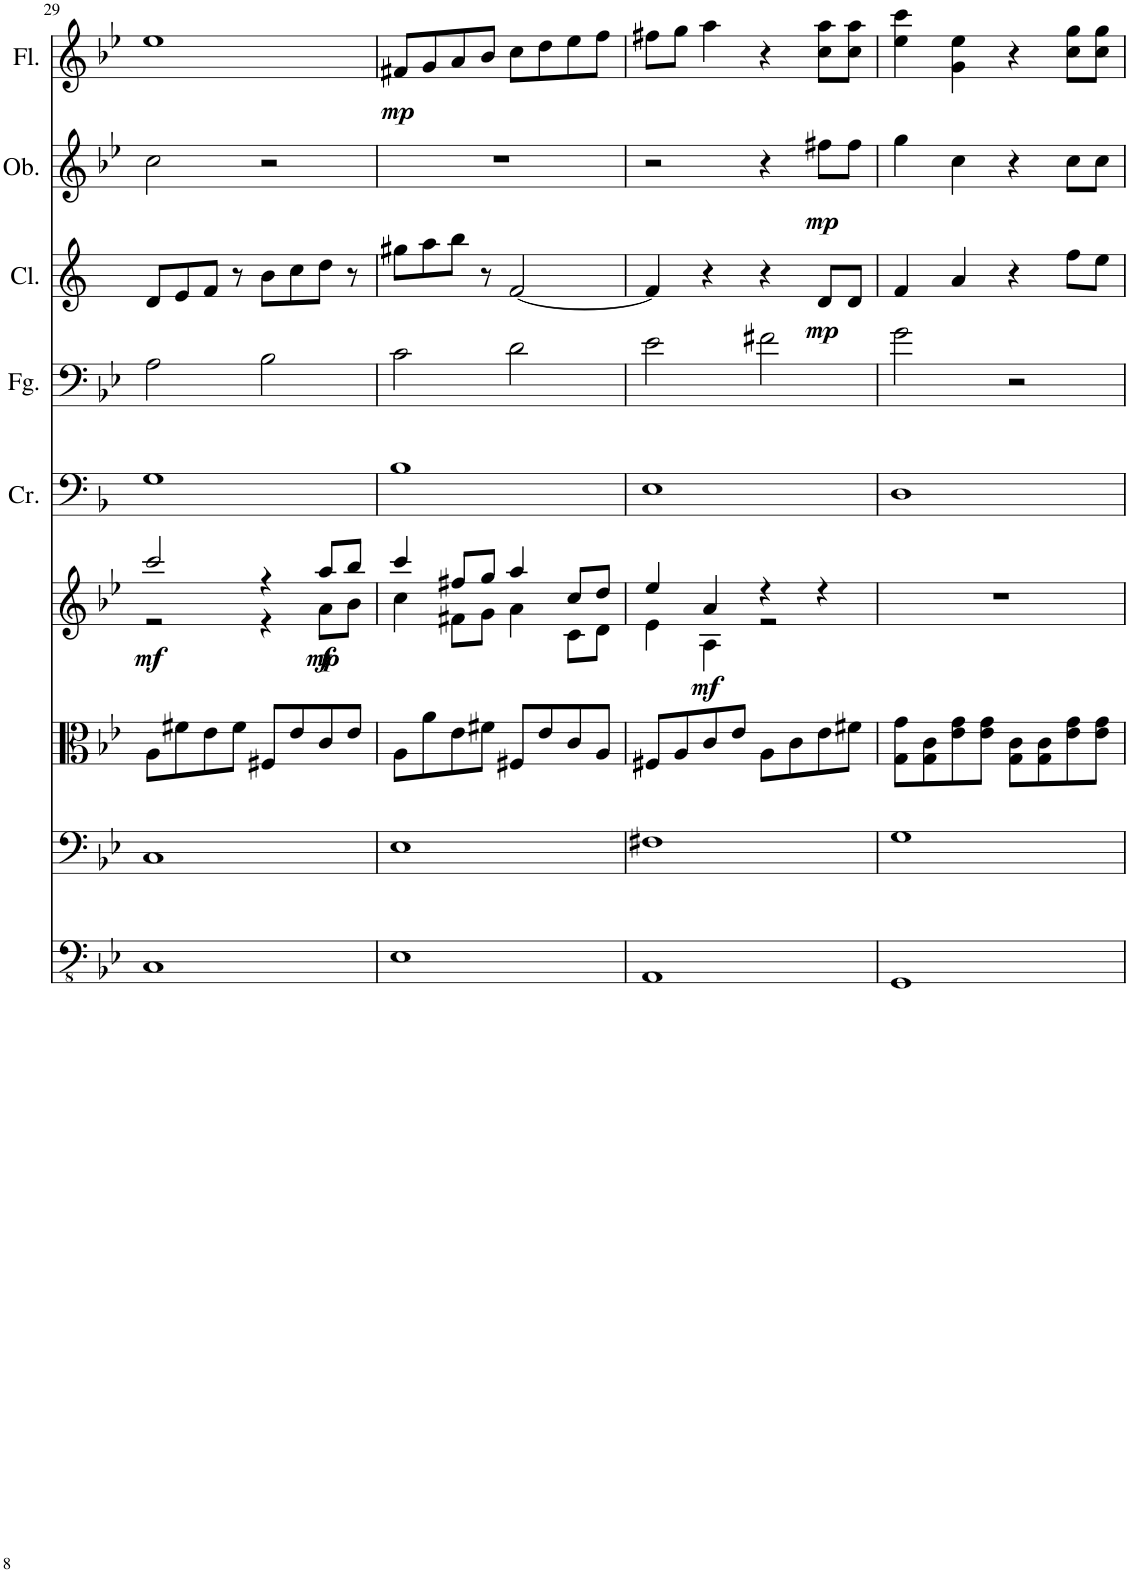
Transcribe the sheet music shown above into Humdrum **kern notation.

**kern	**kern	**kern	**kern	**dynam	**kern	**kern	**kern	**dynam	**kern	**dynam	**kern	**dynam
*part9	*part8	*part7	*part6	*part6	*part5	*part4	*part3	*part3	*part2	*part2	*part1	*part1
*staff9	*staff8	*staff7	*staff6	*staff6	*staff5	*staff4	*staff3	*staff3	*staff2	*staff2	*staff1	*staff1
*I"Basso	*I"Violoncello	*I"Viola	*I"Violino	*	*I"Corno in Fa	*I"Fagotto	*I"Clarinetto Soprano in Sib	*	*I"Oboe	*	*I"Flauto in Do	*
*	*	*	*	*	*I'Cr.	*I'Fg.	*I'Cl.	*	*I'Ob.	*	*I'Fl.	*
!!LO:PB:g=z
*clefFv4	*clefF4	*clefC3	*clefG2	*	*clefF4	*clefF4	*clefG2	*	*clefG2	*	*clefG2	*
*	*	*	*	*	*Trd4c7	*	*Trd1c2	*	*	*	*	*
*k[b-e-]	*k[b-e-]	*k[b-e-]	*k[b-e-]	*	*k[b-]	*k[b-e-]	*k[]	*	*k[b-e-]	*	*k[b-e-]	*
*M2/2	*M2/2	*M2/2	*M2/2	*	*M2/2	*M2/2	*M2/2	*	*M2/2	*	*M2/2	*
=29	=29	=29	=29	=29	=29	=29	=29	=29	=29	=29	=29	=29
*	*	*	*^	*	*	*	*	*	*	*	*	*
!	!	!	!	!	!LO:DY:b	!	!	!	!	!	!	!	!
1CC	1C	8A\L	2ccc/	2r	mf	1G	2A\	8d/L	.	2cc\	.	1ee-	.
.	.	8f#X\	.	.	.	.	.	8e/	.	.	.	.	.
.	.	8e-\	.	.	.	.	.	8f/J	.	.	.	.	.
.	.	8f#\J	.	.	.	.	.	8r	.	.	.	.	.
.	.	8F#X/L	4r	4r	.	.	2B-\	8b\L	.	2r	.	.	.
.	.	8e-/	.	.	.	.	.	8cc\	.	.	.	.	.
!	!	!	!	!	!LO:DY:b	!	!	!	!	!	!	!	!
!	!	!	!	!	!LO:DY:n=1:b	!	!	!	!	!	!	!	!
.	.	8c/	8aa/L	8a\L	f mp	.	.	8dd\J	.	.	.	.	.
.	.	8e-/J	8bb-/J	8b-\J	.	.	.	8r	.	.	.	.	.
=30	=30	=30	=30	=30	=30	=30	=30	=30	=30	=30	=30	=30	=30
!	!	!	!	!	!	!	!	!	!	!	!	!	!LO:DY:b
1EE-	1E-	8A\L	4ccc/	4cc\	.	1B-	2c\	8gg#X\L	.	1r	.	8f#X/L	mp
.	.	8a\	.	.	.	.	.	8aa\	.	.	.	8g/	.
.	.	8e-\	8ff#X/L	8f#X\L	.	.	.	8bb\J	.	.	.	8a/	.
.	.	8f#X\J	8gg/J	8g\J	.	.	.	8r	.	.	.	8b-/J	.
.	.	8F#X/L	4aa/	4a\	.	.	2d\	[2f/	.	.	.	8cc\L	.
.	.	8e-/	.	.	.	.	.	.	.	.	.	8dd\	.
.	.	8c/	8cc/L	8c\L	.	.	.	.	.	.	.	8ee-\	.
.	.	8A/J	8dd/J	8d\J	.	.	.	.	.	.	.	8ff\J	.
=31	=31	=31	=31	=31	=31	=31	=31	=31	=31	=31	=31	=31	=31
1AAA	1F#X	8F#X/L	4ee-/	4e-\	.	1E	2e-\	4f/]	.	2r	.	8ff#X\L	.
.	.	8A/	.	.	.	.	.	.	.	.	.	8gg\J	.
!	!	!	!	!	!LO:DY:b	!	!	!	!	!	!	!	!
.	.	8c/	4a/	4A\	mf	.	.	4r	.	.	.	4aa\	.
.	.	8e-/J	.	.	.	.	.	.	.	.	.	.	.
.	.	8A\L	4r	2r	.	.	2f#X\	4r	.	4r	.	4r	.
.	.	8c\	.	.	.	.	.	.	.	.	.	.	.
!	!	!	!	!	!	!	!	!	!LO:DY:b	!	!LO:DY:b	!	!
.	.	8e-\	4r	.	.	.	.	8d/L	mp	8ff#X\L	mp	8cc\ 8aa\L	.
.	.	8f#X\J	.	.	.	.	.	8d/J	.	8ff#\J	.	8cc\ 8aa\J	.
*	*	*	*v	*v	*	*	*	*	*	*	*	*	*
=32	=32	=32	=32	=32	=32	=32	=32	=32	=32	=32	=32	=32
1GGG	1G	8G\ 8g\L	1r	.	1D	2g\	4f/	.	4gg\	.	4ee-\ 4ccc\	.
.	.	8G\ 8c\	.	.	.	.	.	.	.	.	.	.
.	.	8e-\ 8g\	.	.	.	.	4a/	.	4cc\	.	4g\ 4ee-\	.
.	.	8e-\ 8g\J	.	.	.	.	.	.	.	.	.	.
.	.	8G\ 8c\L	.	.	.	2r	4r	.	4r	.	4r	.
.	.	8G\ 8c\	.	.	.	.	.	.	.	.	.	.
.	.	8e-\ 8g\	.	.	.	.	8ff\L	.	8cc\L	.	8cc\ 8gg\L	.
.	.	8e-\ 8g\J	.	.	.	.	8ee\J	.	8cc\J	.	8cc\ 8gg\J	.
=	=	=	=	=	=	=	=	=	=	=	=	=
*-	*-	*-	*-	*-	*-	*-	*-	*-	*-	*-	*-	*-
